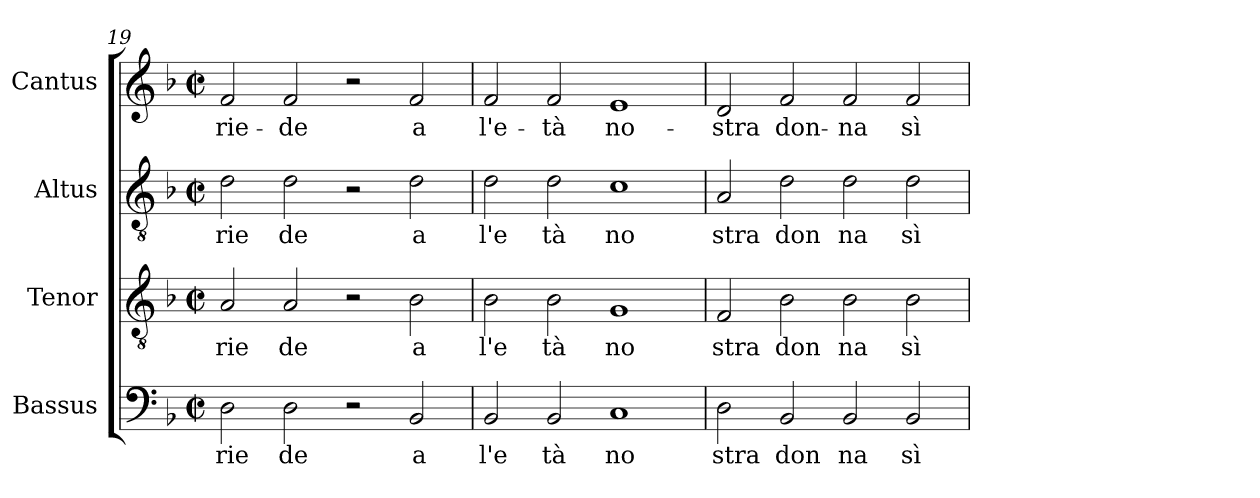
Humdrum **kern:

**kern	**text	**kern	**text	**kern	**text	**kern	**text
*part4	*part4	*part3	*part3	*part2	*part2	*part1	*part1
*staff4	*staff4	*staff3	*staff3	*staff2	*staff2	*staff1	*staff1
*I"Bassus	*	*I"Tenor	*	*I"Altus	*	*I"Cantus	*
*clefF4	*	*clefGv2	*	*clefGv2	*	*clefG2	*
*k[b-]	*	*k[b-]	*	*k[b-]	*	*k[b-]	*
*F:	*	*F:	*	*F:	*	*F:	*
*M2/2	*	*M2/2	*	*M2/2	*	*M2/2	*
*met(c|)	*	*met(c|)	*	*met(c|)	*	*met(c|)	*
=19	=19	=19	=19	=19	=19	=19	=19
!	!LO:LY:b:cj	!	!LO:LY:b:cj	!	!LO:LY:b:cj	!	!LO:LY:b:cj
2D\	rie	2A/	rie	2d\	rie	2f/	rie-
!	!LO:LY:b:cj	!	!LO:LY:b:cj	!	!LO:LY:b:cj	!	!LO:LY:b:cj
2D\	de	2A/	de	2d\	de	2f/	-de
2r	.	2r	.	2r	.	2r	.
!	!LO:LY:b:cj	!	!LO:LY:b:cj	!	!LO:LY:b:cj	!	!LO:LY:b:cj
2BB-/	a	2B-\	a	2d\	a	2f/	a
=20	=20	=20	=20	=20	=20	=20	=20
!	!LO:LY:b:cj	!	!LO:LY:b:cj	!	!LO:LY:b:cj	!	!LO:LY:b:cj
2BB-/	l'e	2B-\	l'e	2d\	l'e	2f/	l'e-
!	!LO:LY:b:cj	!	!LO:LY:b:cj	!	!LO:LY:b:cj	!	!LO:LY:b:cj
2BB-/	tà	2B-\	tà	2d\	tà	2f/	-tà
!	!LO:LY:b:cj	!	!LO:LY:b:cj	!	!LO:LY:b:cj	!	!LO:LY:b:cj
1C	no	1G	no	1c	no	1e	no-
=21	=21	=21	=21	=21	=21	=21	=21
!	!LO:LY:b:cj	!	!LO:LY:b:cj	!	!LO:LY:b:cj	!	!LO:LY:b:cj
2D\	stra	2F/	stra	2A/	stra	2d/	-stra
!	!LO:LY:b:cj	!	!LO:LY:b:cj	!	!LO:LY:b:cj	!	!LO:LY:b:cj
2BB-/	don	2B-\	don	2d\	don	2f/	don-
!	!LO:LY:b:cj	!	!LO:LY:b:cj	!	!LO:LY:b:cj	!	!LO:LY:b:cj
2BB-/	na	2B-\	na	2d\	na	2f/	-na
!	!LO:LY:b:cj	!	!LO:LY:b:cj	!	!LO:LY:b:cj	!	!LO:LY:b:cj
2BB-/	sì	2B-\	sì	2d\	sì	2f/	sì
=	=	=	=	=	=	=	=
*-	*-	*-	*-	*-	*-	*-	*-
